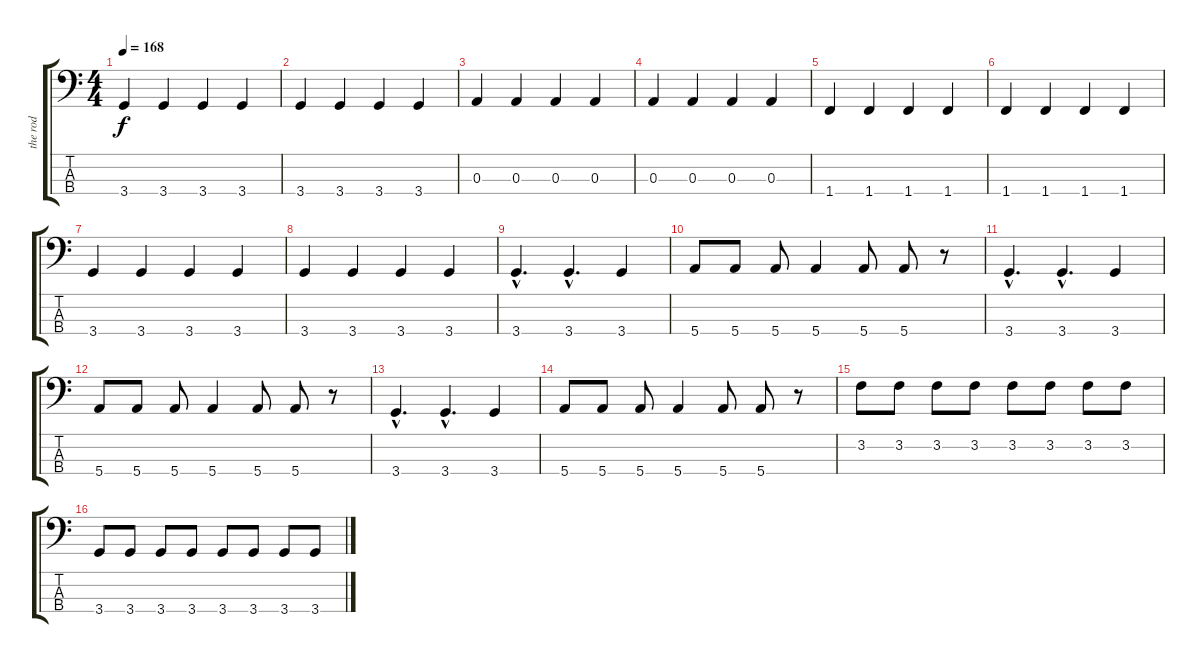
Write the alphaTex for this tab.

\track ("the rod" "the rod") {instrument electricbassfinger}
\staff {score tabs}
\tuning (G2 D2 A1 E1) {hide}
\ts (4 4)
\tempo 168
\clef f4
\ks c
3.4.4{dy f} 3.4.4 3.4.4 3.4.4 |
3.4.4 3.4.4 3.4.4 3.4.4 |
0.3.4 0.3.4 0.3.4 0.3.4 |
0.3.4 0.3.4 0.3.4 0.3.4 |
1.4.4 1.4.4 1.4.4 1.4.4 |
1.4.4 1.4.4 1.4.4 1.4.4 |
3.4.4 3.4.4 3.4.4 3.4.4 |
3.4.4 3.4.4 3.4.4 3.4.4 |
3.4{hac}.4{d} 3.4{hac}.4{d} 3.4.4 |
5.4.8 5.4.8 5.4.8 5.4.4 5.4.8 5.4.8 r.8 |
3.4{hac}.4{d} 3.4{hac}.4{d} 3.4.4 |
5.4.8 5.4.8 5.4.8 5.4.4 5.4.8 5.4.8 r.8 |
3.4{hac}.4{d} 3.4{hac}.4{d} 3.4.4 |
5.4.8 5.4.8 5.4.8 5.4.4 5.4.8 5.4.8 r.8 |
3.2.8 3.2.8 3.2.8 3.2.8 3.2.8 3.2.8 3.2.8 3.2.8 |
3.4.8 3.4.8 3.4.8 3.4.8 3.4.8 3.4.8 3.4.8 3.4.8
